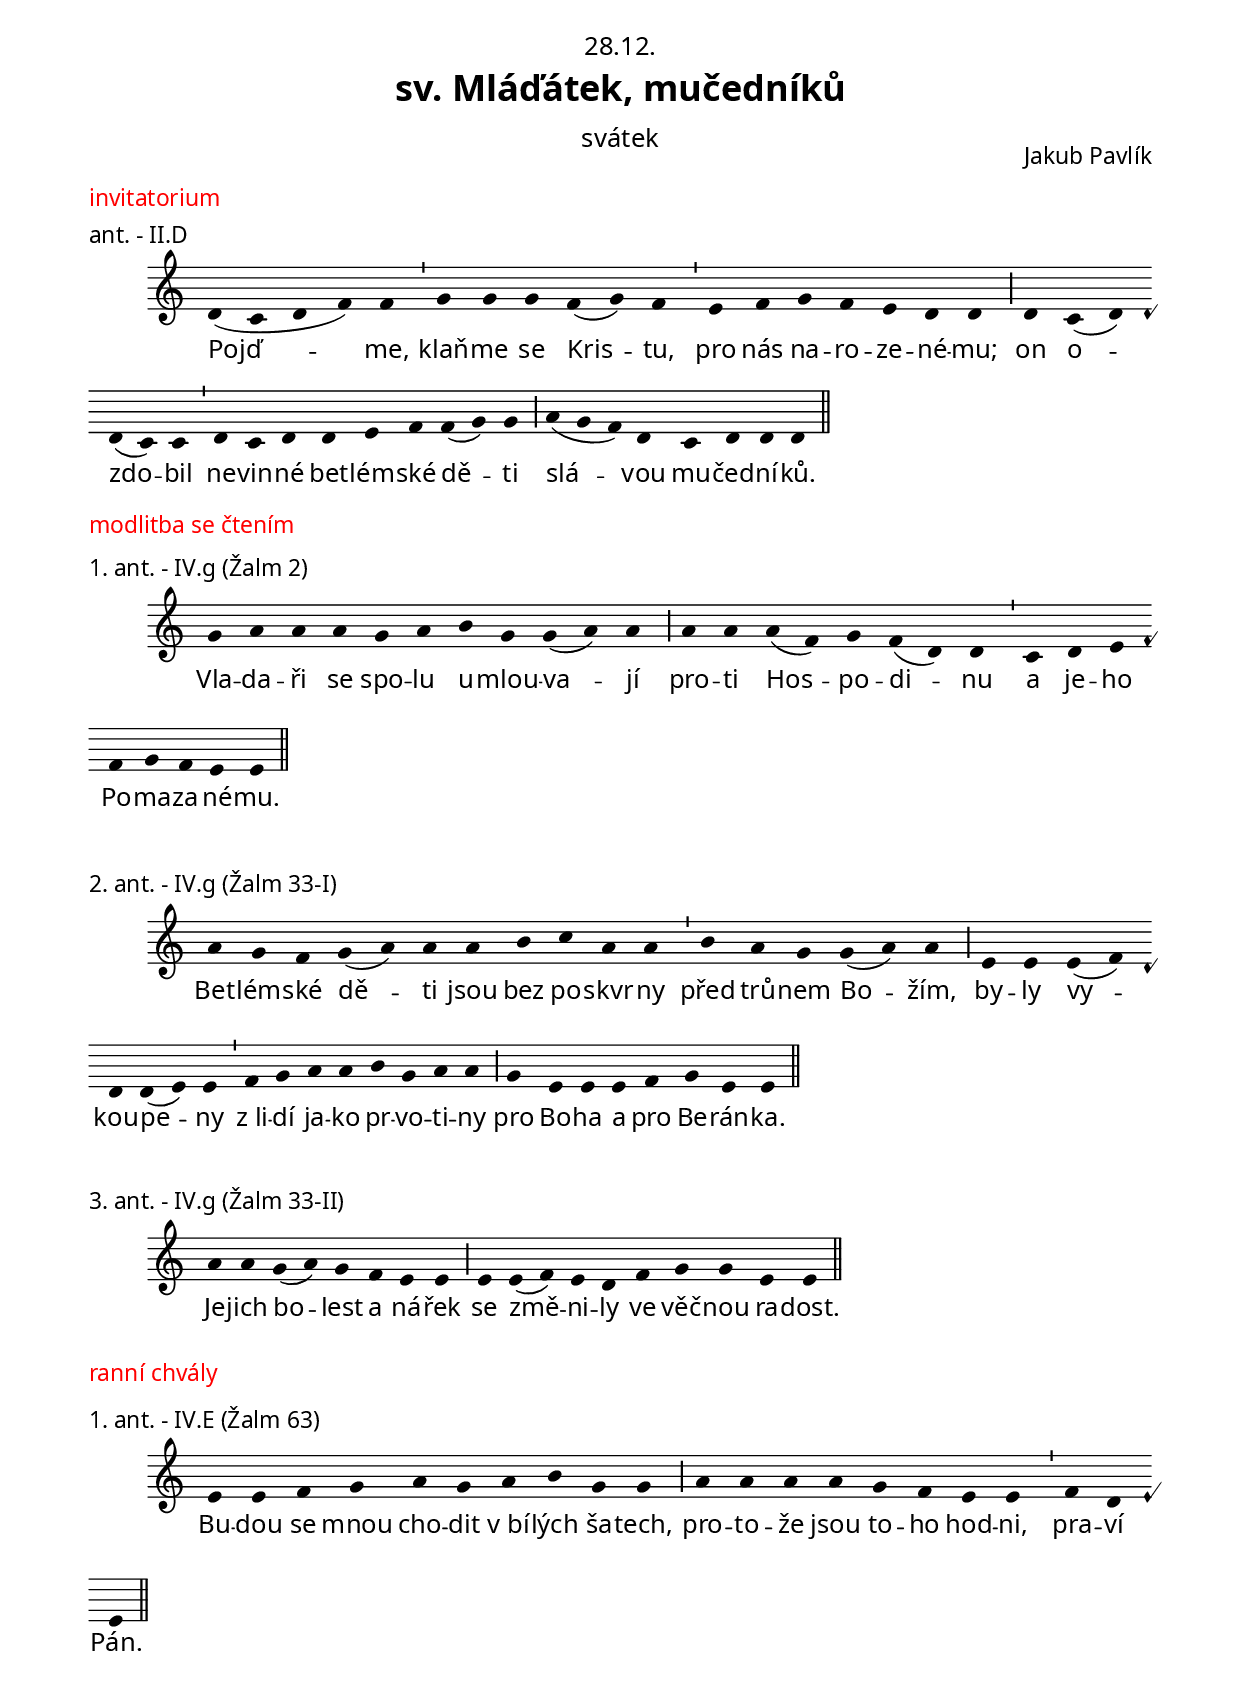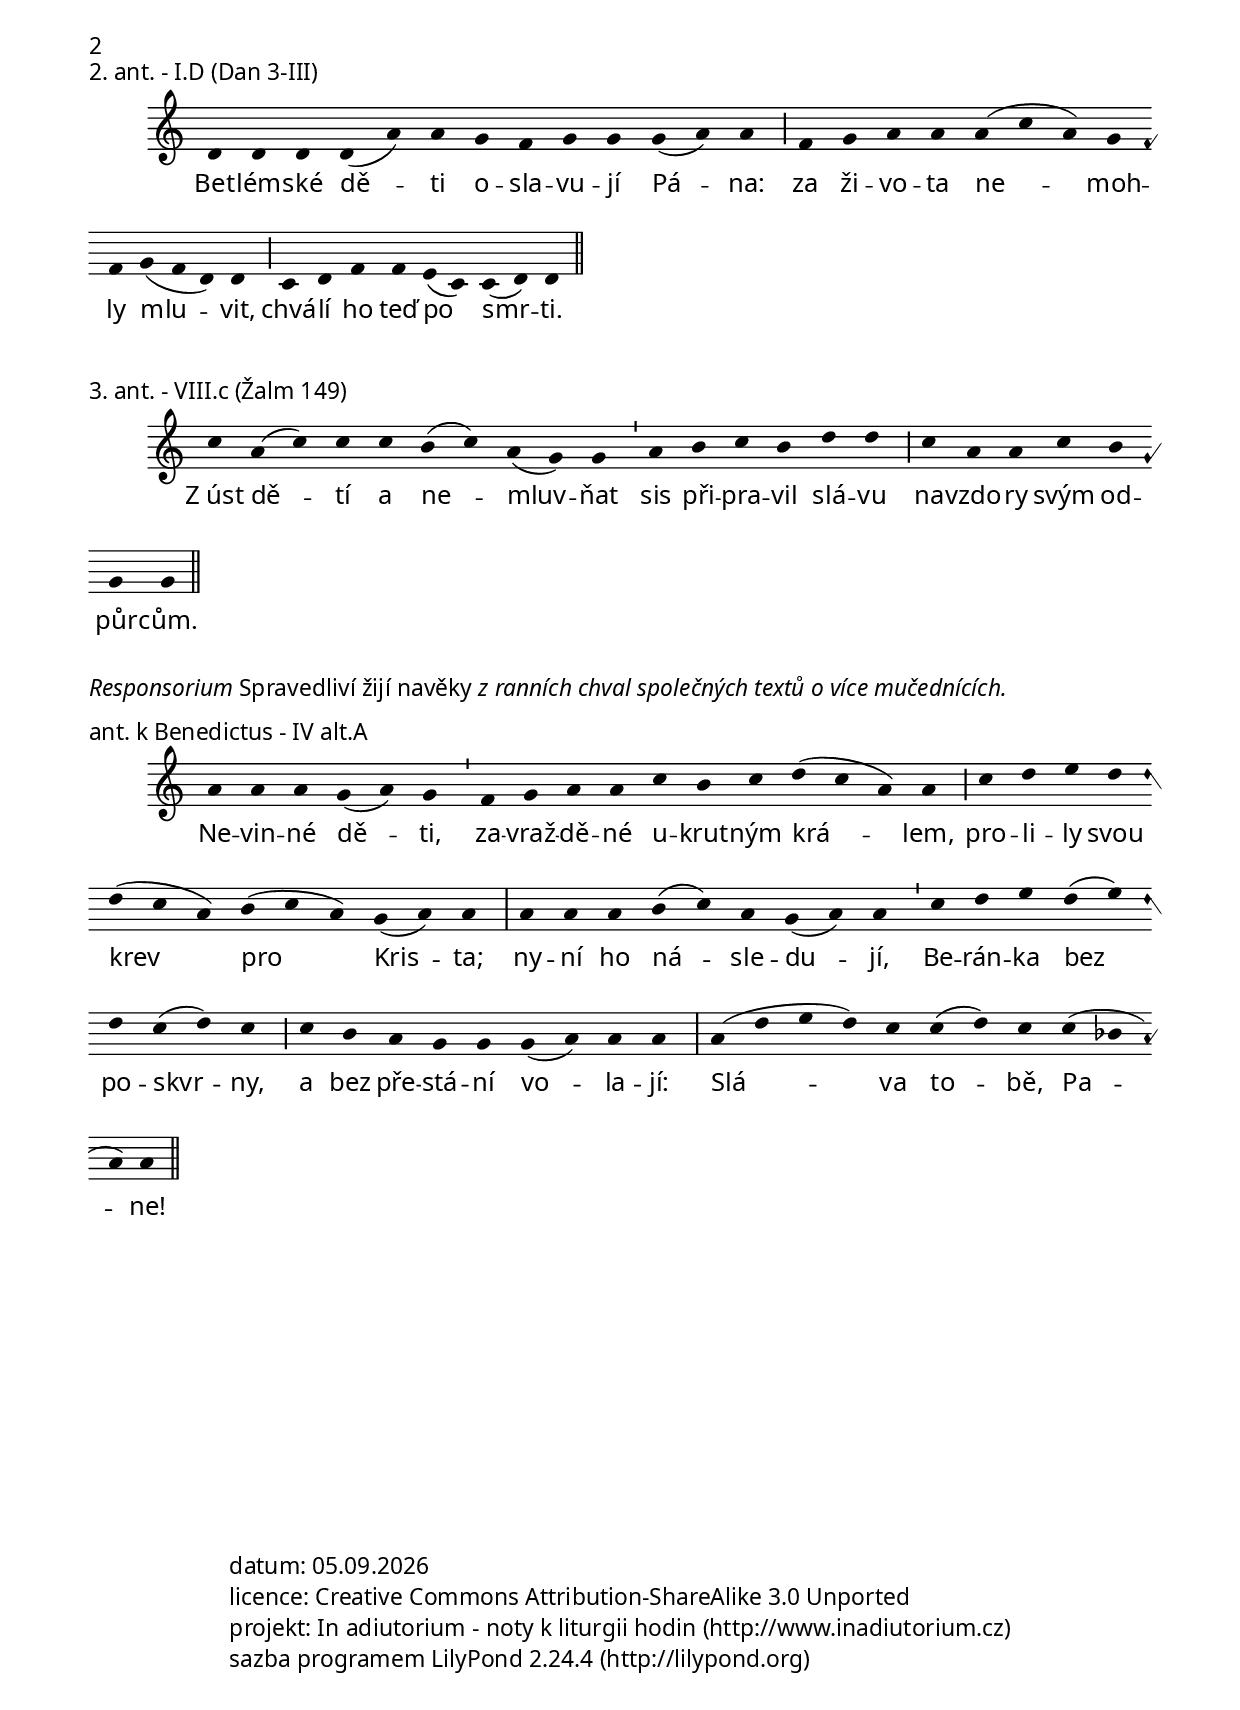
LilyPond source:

\version "2.16.0"

\include "../spolecne.ly"

\header {
  title = \markup\titleSvatek
            "sv. Mláďátek, mučedníků"
            "svátek"
            28.12.
  composer = "Jakub Pavlík"
}

\markup {\nadpisHodinka {"invitatorium"}}

\score {
  \relative c' {
    \choralniRezim
    d4( c d f) f \barMin g g g f( g) f \barMin e f g f e d d \barMaior
    d c( d) d( c) c \barMin d c d d e f f( g) g \barMaior
    a( g f) d c d d d \barFinalis
  }
  \addlyrics {
    Pojď -- me, klaň -- me se Kris -- tu, pro nás na -- ro -- ze -- né -- mu;
    on o -- zdo -- bil ne -- vin -- né bet -- lém -- ské dě -- ti
    slá -- vou mu -- čed -- ní -- ků.
  }
  \header {
    quid = "ant."
    modus = "II"
    differentia = "D"
    psalmus = ""
    id = "invit"
    piece = \markup {\sestavTitulekBezZalmu}
  }
}

\markup {\nadpisHodinka {"modlitba se čtením"}}

\score {
  \relative c'' {
    \choralniRezim
    g a a a g a b g g( a) a \barMaior
    a a a( f) g f( d) d \barMin
    c d e f g f e e \barFinalis
  }
  \addlyrics {
    Vla -- da -- ři se spo -- lu u -- mlou -- va -- jí
    pro -- ti Hos -- po -- di -- nu
    a je -- ho Po -- ma -- za -- né -- mu.
  }
  \header {
    quid = "1. ant."
    modus = "IV"
    differentia = "g"
    psalmus = "Žalm 2"
    fial = "pust_triduum.ly#pa-mc-ant1?cast"
    id = "mc-a1"
    piece = \markup {\sestavTitulek}
  }
}

\score {
  \relative c'' {
    \choralniRezim
    a4 g f g( a) a a b c a a \barMin
    b a g g( a) a \barMaior
    e e e( f) d d( e) e \barMin
    f g a a b g a a \barMaior
    g e e e f g e e \barFinalis
  }
  \addlyrics {
    Bet -- lém -- ské dě -- ti jsou bez po -- skvr -- ny
    před trů -- nem Bo -- žím,
    by -- ly vy -- kou -- pe -- ny
    z_li -- dí ja -- ko pr -- vo -- ti -- ny
    pro Bo -- ha a pro Be -- rán -- ka.
  }
  \header {
    quid = "2. ant."
    modus = "IV"
    differentia = "g"
    psalmus = "Žalm 33-I"
    id = "mc-a2"
    piece = \markup {\sestavTitulek}
  }
}

\score {
  \relative c'' {
    \choralniRezim
    a4 a g( a) g f e e \barMaior
    e e( f) e d f g g e e \barFinalis
  }
  \addlyrics {
    Je -- jich bo -- lest a ná -- řek
    se změ -- ni -- ly ve věč -- nou ra -- dost.
  }
  \header {
    quid = "3. ant."
    modus = "IV"
    differentia = "g"
    psalmus = "Žalm 33-II"
    id = "mc-a3"
    piece = \markup {\sestavTitulek}
  }
}

\markup {\nadpisHodinka {"ranní chvály"}}

\score {
  \relative c' {
    \choralniRezim
    e4 e f g a g a b g g \barMaior
    a a a a g f e e \barMin f d e \barFinalis
  }
  \addlyrics {
    Bu -- dou se mnou cho -- dit v_bí -- lých ša -- tech,
    pro -- to -- že jsou to -- ho hod -- ni, pra -- ví Pán.
  }
  \header {
    quid = "1. ant."
    modus = "IV"
    differentia = "E"
    psalmus = "Žalm 63"
    id = "rch-a1"
    piece = \markup {\sestavTitulek}
  }
}

\score {
  \relative c' {
    \choralniRezim
    d4 d d d( a') a g f g g g( a) a \barMaior
    f g a a a( c a) g f g( f d) d \barMaior
    c d f f e( c) c( d) d \barFinalis
  }
  \addlyrics {
    Bet -- lém -- ské dě -- ti o -- sla -- vu -- jí Pá -- na:
    za ži -- vo -- ta ne -- moh -- ly mlu -- vit,
    chvá -- lí ho teď po smr -- ti.
  }
  \header {
    quid = "2. ant."
    modus = "I"
    differentia = "D"
    psalmus = "Dan 3-III"
    id = "rch-a2"
    piece = \markup {\sestavTitulek}
  }
}

\score {
  \relative c'' {
    \choralniRezim
    c4 a( c) c4 c4 b( c) a( g) g \barMin
    a b c b d d \barMaior
    c a a c b g g \barFinalis
  }
  \addlyrics {
    Z_úst dě -- tí a ne -- mluv -- ňat
    sis při -- pra -- vil slá -- vu
    na -- vzdo -- ry svým od -- půr -- cům.
  }
  \header {
    quid = "3. ant."
    modus = "VIII"
    differentia = "c"
    psalmus = "Žalm 149"
    id = "rch-a3"
    fons = "zacatek ze zaltare, so 4.t., rch, 3.a."
    fial = "fial://antifony/tyden4_7sobota.ly#rch-ant3?zacatek"
    piece = \markup {\sestavTitulek}
  }
}

\markup\italic{
  Responsorium \upright{Spravedliví žijí navěky}
  z ranních chval společných textů o více mučednících.
}

\score {
  \relative c'' {
    \choralniRezim
    a4 a a g( a) g \barMin
    f g a a c b c d( c a) a \barMaior
    c d e d d( c a) b( c a) g( a) a \barMax

    a a a b( c) a g( a) a \barMin
    c d e d( e) d c( d) c \barMaior
    c b a g g g( a) a a \barMax

    a( d e d) c c( d) c c( bes a) a \barFinalis
  }
  \addlyrics {
    Ne -- vin -- né dě -- ti,
    za -- vraž -- dě -- né u -- krut -- ným krá -- lem,
    pro -- li -- ly svou krev pro Kris -- ta;

    ny -- ní ho ná -- sle -- du -- jí,
    Be -- rán -- ka bez po -- skvr -- ny,
    a bez pře -- stá -- ní vo -- la -- jí:

    Slá -- va to -- bě, Pa -- ne!
  }
  \header {
    quid = "ant. k Benedictus"
    modus = "IV alt"
    differentia = "A"
    psalmus = ""
    id = "rch-aben"
    piece = \markup {\sestavTitulekBezZalmu}
  }
}